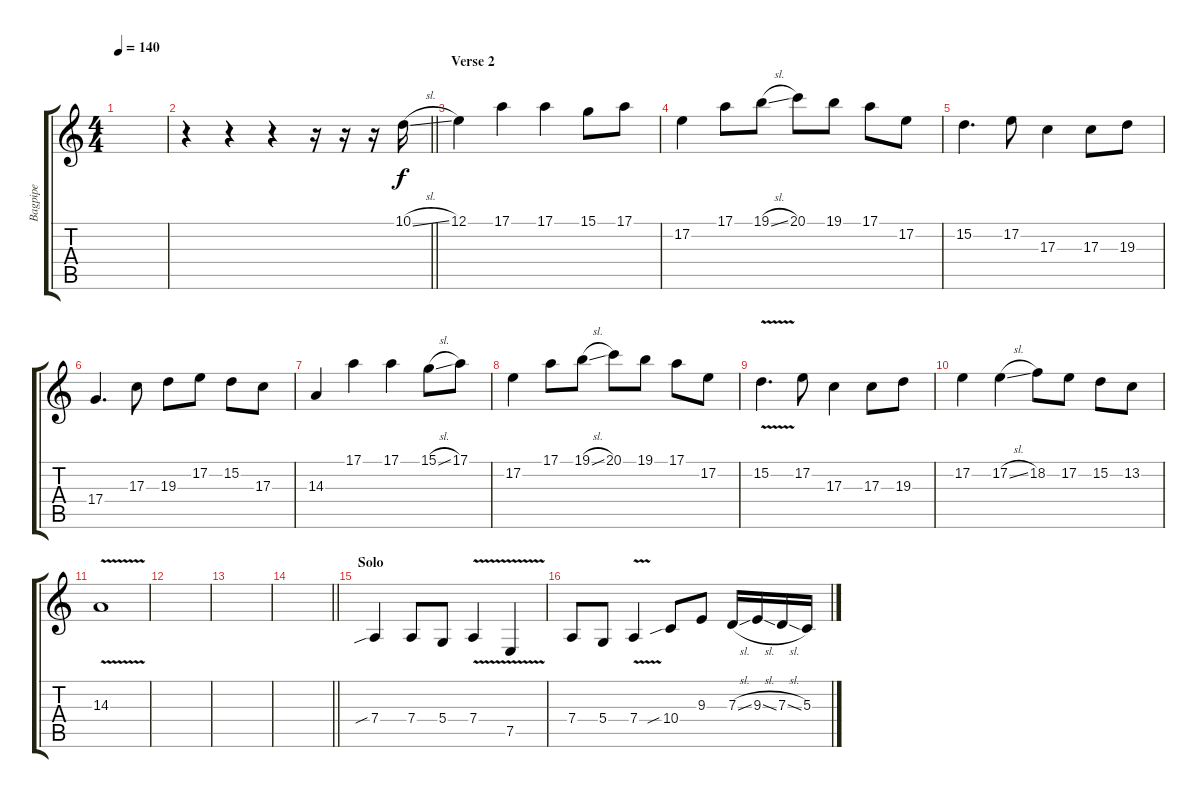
\track ("Bagpipe" "Bagpipe") {instrument bagpipe}
\staff {score tabs}
\tuning (E4 B3 G3 D3 A2 E2) {hide}
\ts (4 4)
\tempo 140
\clef g2
\ks c
|
\barLineRight lightlight
r.4 r.4 r.4 r.16 r.16 r.16 10.1{sl}.16 |
\section ("" "Verse 2")
12.1.4 17.1.4 17.1.4 15.1.8 17.1.8 |
17.2.4 17.1.8 19.1{sl}.8 20.1.8 19.1.8 17.1.8 17.2.8 |
15.2.4{d} 17.2.8 17.3.4 17.3.8 19.3.8 |
17.4.4{d} 17.3.8 19.3.8 17.2.8 15.2.8 17.3.8 |
14.3.4 17.1.4 17.1.4 15.1{sl}.8 17.1.8 |
17.2.4 17.1.8 19.1{sl}.8 20.1.8 19.1.8 17.1.8 17.2.8 |
15.2{v}.4{d} 17.2.8 17.3.4 17.3.8 19.3.8 |
17.2.4 17.2{sl}.4 18.2.8 17.2.8 15.2.8 13.2.8 |
14.3{v}.1 |
|
|
\barLineRight lightlight
|
\section ("" "Solo")
7.4{sib}.4{volume 15} 7.4.8 5.4.8 7.4{v}.4 7.5{v}.4 |
7.4.8 5.4.8 7.4{v}.4 10.4{sib}.8 9.3.8 7.3{sl}.16 9.3{sl}.16 7.3{sl}.16 5.3.16
